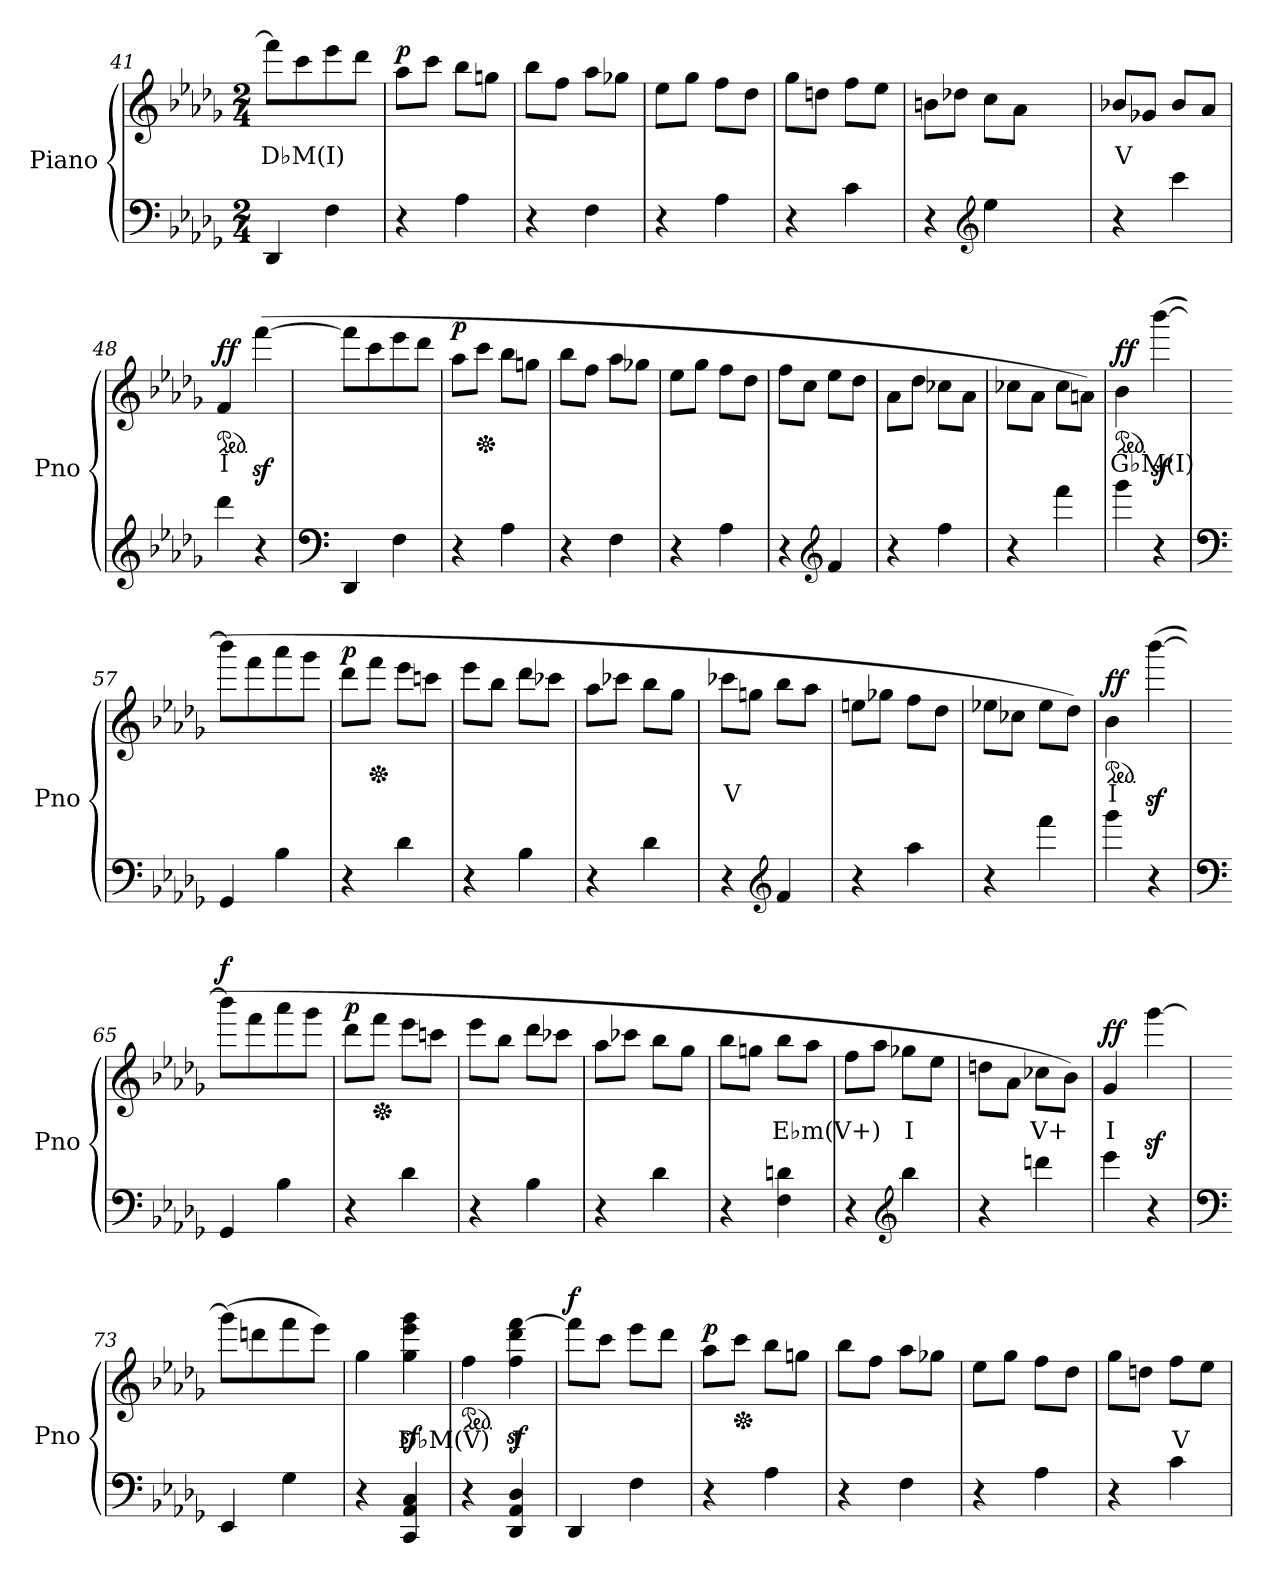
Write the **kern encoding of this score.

**kern	**kern	**text	**dynam
*part1	*part1	*part1	*part1
*staff2	*staff1	*staff1	*staff1/2
*I"Piano	*	*	*
*I'Pno	*	*	*
!!LO:LB:g=z
*clefF4	*clefG2	*	*
*k[b-e-a-d-g-]	*k[b-e-a-d-g-]	*	*
*M2/4	*M2/4	*	*
=41	=41	=41	=41
!	!	!LO:LY:b	!
4DD-/	8fff\L]	D♭M(I)	.
.	8ccc\	.	.
4F\	8eee-\	.	.
.	8ddd-\J	.	.
=42	=42	=42	=42
!	!	!	!LO:DY:b
4r	8aa-\L	.	p
.	8ccc\J	.	.
4A-\	8bb-\L	.	.
.	8ggn\J	.	.
=43	=43	=43	=43
4r	8bb-\L	.	.
.	8ff\J	.	.
4F\	8aa-\L	.	.
.	8gg-X\J	.	.
=44	=44	=44	=44
4r	8ee-\L	.	.
.	8gg-\J	.	.
4A-\	8ff\L	.	.
.	8dd-\J	.	.
=45	=45	=45	=45
4r	8gg-\L	.	.
.	8ddn\J	.	.
4c\	8ff\L	.	.
.	8ee-\J	.	.
=46	=46	=46	=46
4r	8bn\L	.	.
.	8dd-X\J	.	.
*clefG2	*	*	*
4ee-\	8cc\L	.	.
.	8a-\J	.	.
=47	=47	=47	=47
!	!	!LO:LY:b	!
4r	8b-X/L	V	.
.	8g-X/J	.	.
4ccc\	8b-/L	.	.
.	8a-/J	.	.
=48	=48	=48	=48
*	*ped	*	*
!	!	!LO:LY:b	!LO:DY:b
4ddd-\	4f/	I	ff
4r	(>[4fffz<\	.	.
!!LO:LB:g=z
=49	=49	=49	=49
*clefF4	*	*	*
4DD-/	8fff\L]	.	.
.	8ccc\	.	.
4F\	8eee-\	.	.
.	8ddd-\J	.	.
=50	=50	=50	=50
!	!	!	!LO:DY:b
4r	8aa-\L	.	p
*	*Xped	*	*
.	8ccc\J	.	.
4A-\	8bb-\L	.	.
.	8ggn\J	.	.
=51	=51	=51	=51
4r	8bb-\L	.	.
.	8ff\J	.	.
4F\	8aa-\L	.	.
.	8gg-X\J	.	.
=52	=52	=52	=52
4r	8ee-\L	.	.
.	8gg-\J	.	.
4A-\	8ff\L	.	.
.	8dd-\J	.	.
=53	=53	=53	=53
4r	8ff\L	.	.
.	8cc\J	.	.
*clefG2	*	*	*
4f/	8ee-\L	.	.
.	8dd-\J	.	.
=54	=54	=54	=54
4r	8a-\L	.	.
.	8dd-\J	.	.
4ff\	8cc-X\L	.	.
.	8a-\J	.	.
=55	=55	=55	=55
4r	8cc-X\L	.	.
.	8a-\J	.	.
4fff\	8cc-\L	.	.
.	8an\J)	.	.
=56	=56	=56	=56
*	*ped	*	*
!	!	!LO:LY:b	!LO:DY:b
4ggg-\	4b-\	G♭M(I)	ff
4r	(>[4bbb-z<\	.	.
!!LO:LB:g=z
=57	=57	=57	=57
*clefF4	*	*	*
4GG-/	8bbb-\L]	.	.
.	8fff\	.	.
4B-\	8aaa-\	.	.
.	8ggg-\J	.	.
!!LO:PB:g=z
=58	=58	=58	=58
!	!	!	!LO:DY:b
4r	8ddd-\L	.	p
*	*Xped	*	*
.	8fff\J	.	.
4d-\	8eee-\L	.	.
.	8cccn\J	.	.
=59	=59	=59	=59
4r	8eee-\L	.	.
.	8bb-\J	.	.
4B-\	8ddd-\L	.	.
.	8ccc-X\J	.	.
=60	=60	=60	=60
4r	8aa-\L	.	.
.	8ccc-X\J	.	.
4d-\	8bb-\L	.	.
.	8gg-\J	.	.
=61	=61	=61	=61
!	!	!LO:LY:b	!
4r	8ccc-X\L	V	.
.	8ggn\J	.	.
*clefG2	*	*	*
4f/	8bb-\L	.	.
.	8aa-\J	.	.
=62	=62	=62	=62
4r	8een\L	.	.
.	8gg-X\J	.	.
4aa-\	8ff\L	.	.
.	8dd-\J	.	.
=63	=63	=63	=63
4r	8ee-X\L	.	.
.	8cc-X\J	.	.
4fff\	8ee-\L	.	.
.	8dd-\J)	.	.
=64	=64	=64	=64
*	*ped	*	*
!	!	!LO:LY:b	!LO:DY:b
4ggg-\	4b-\	I	ff
4r	(>[4bbb-z<\	.	.
=65	=65	=65	=65
*clefF4	*	*	*
!	!	!	!LO:DY:b
4GG-/	8bbb-\L]	.	f
.	8fff\	.	.
4B-\	8aaa-\	.	.
.	8ggg-\J	.	.
!!LO:LB:g=z
=66	=66	=66	=66
!	!	!	!LO:DY:b
4r	8ddd-\L	.	p
*	*Xped	*	*
.	8fff\J	.	.
4d-\	8eee-\L	.	.
.	8cccn\J	.	.
=67	=67	=67	=67
4r	8eee-\L	.	.
.	8bb-\J	.	.
4B-\	8ddd-\L	.	.
.	8ccc-X\J	.	.
=68	=68	=68	=68
4r	8aa-\L	.	.
.	8ccc-X\J	.	.
4d-\	8bb-\L	.	.
.	8gg-\J	.	.
=69	=69	=69	=69
4r	8bb-\L	.	.
.	8ggn\J	.	.
!	!	!LO:LY:b	!
4F\ 4dn\	8bb-\L	E♭m(V+)	.
.	8aa-\J	.	.
=70	=70	=70	=70
4r	8ff\L	.	.
.	8aa-\J	.	.
*clefG2	*	*	*
!	!	!LO:LY:b	!
4bb-\	8gg-X\L	I	.
.	8ee-\J	.	.
=71	=71	=71	=71
4r	8ddn\L	.	.
.	8a-\J	.	.
!	!	!LO:LY:b	!
4dddn\	8cc-X\L	V+	.
.	8b-\J)	.	.
=72	=72	=72	=72
!	!	!LO:LY:b	!LO:DY:b
4eee-\	4g-/	I	ff
4r	[4ggg-z<\	.	.
!!LO:LB:g=z
=73	=73	=73	=73
*clefF4	*	*	*
4EE-/	(>8ggg-\L]	.	.
.	8dddn\	.	.
4G-\	8fff\	.	.
.	8eee-\J)	.	.
!!LO:LB:g=z
=74	=74	=74	=74
4r	4gg-\	.	.
!	!	!LO:LY:b	!
4CC/ 4AA-/ 4C/	4gg-\z< 4eee-\z< 4ggg-\z<	D♭M(V)	.
!!LO:LB:g=z
=75	=75	=75	=75
*	*ped	*	*
4r	4ff\	.	.
!	!	!LO:LY:b	!
4DD-/ 4AA-/ 4D-/	4ff\z< 4ddd-\z< [4fff\z<	I	.
=76	=76	=76	=76
!	!	!	!LO:DY:b
4DD-/	8fff\L]	.	f
.	8ccc\J	.	.
4F\	8eee-\L	.	.
.	8ddd-\J	.	.
=77	=77	=77	=77
!	!	!	!LO:DY:b
4r	8aa-\L	.	p
*	*Xped	*	*
.	8ccc\J	.	.
4A-\	8bb-\L	.	.
.	8ggn\J	.	.
=78	=78	=78	=78
4r	8bb-\L	.	.
.	8ff\J	.	.
4F\	8aa-\L	.	.
.	8gg-X\J	.	.
=79	=79	=79	=79
4r	8ee-\L	.	.
.	8gg-\J	.	.
4A-\	8ff\L	.	.
.	8dd-\J	.	.
=80	=80	=80	=80
4r	8gg-\L	.	.
.	8ddn\J	.	.
!	!	!LO:LY:b	!
4c\	8ff\L	V	.
.	8ee-\J	.	.
=	=	=	=
*-	*-	*-	*-
